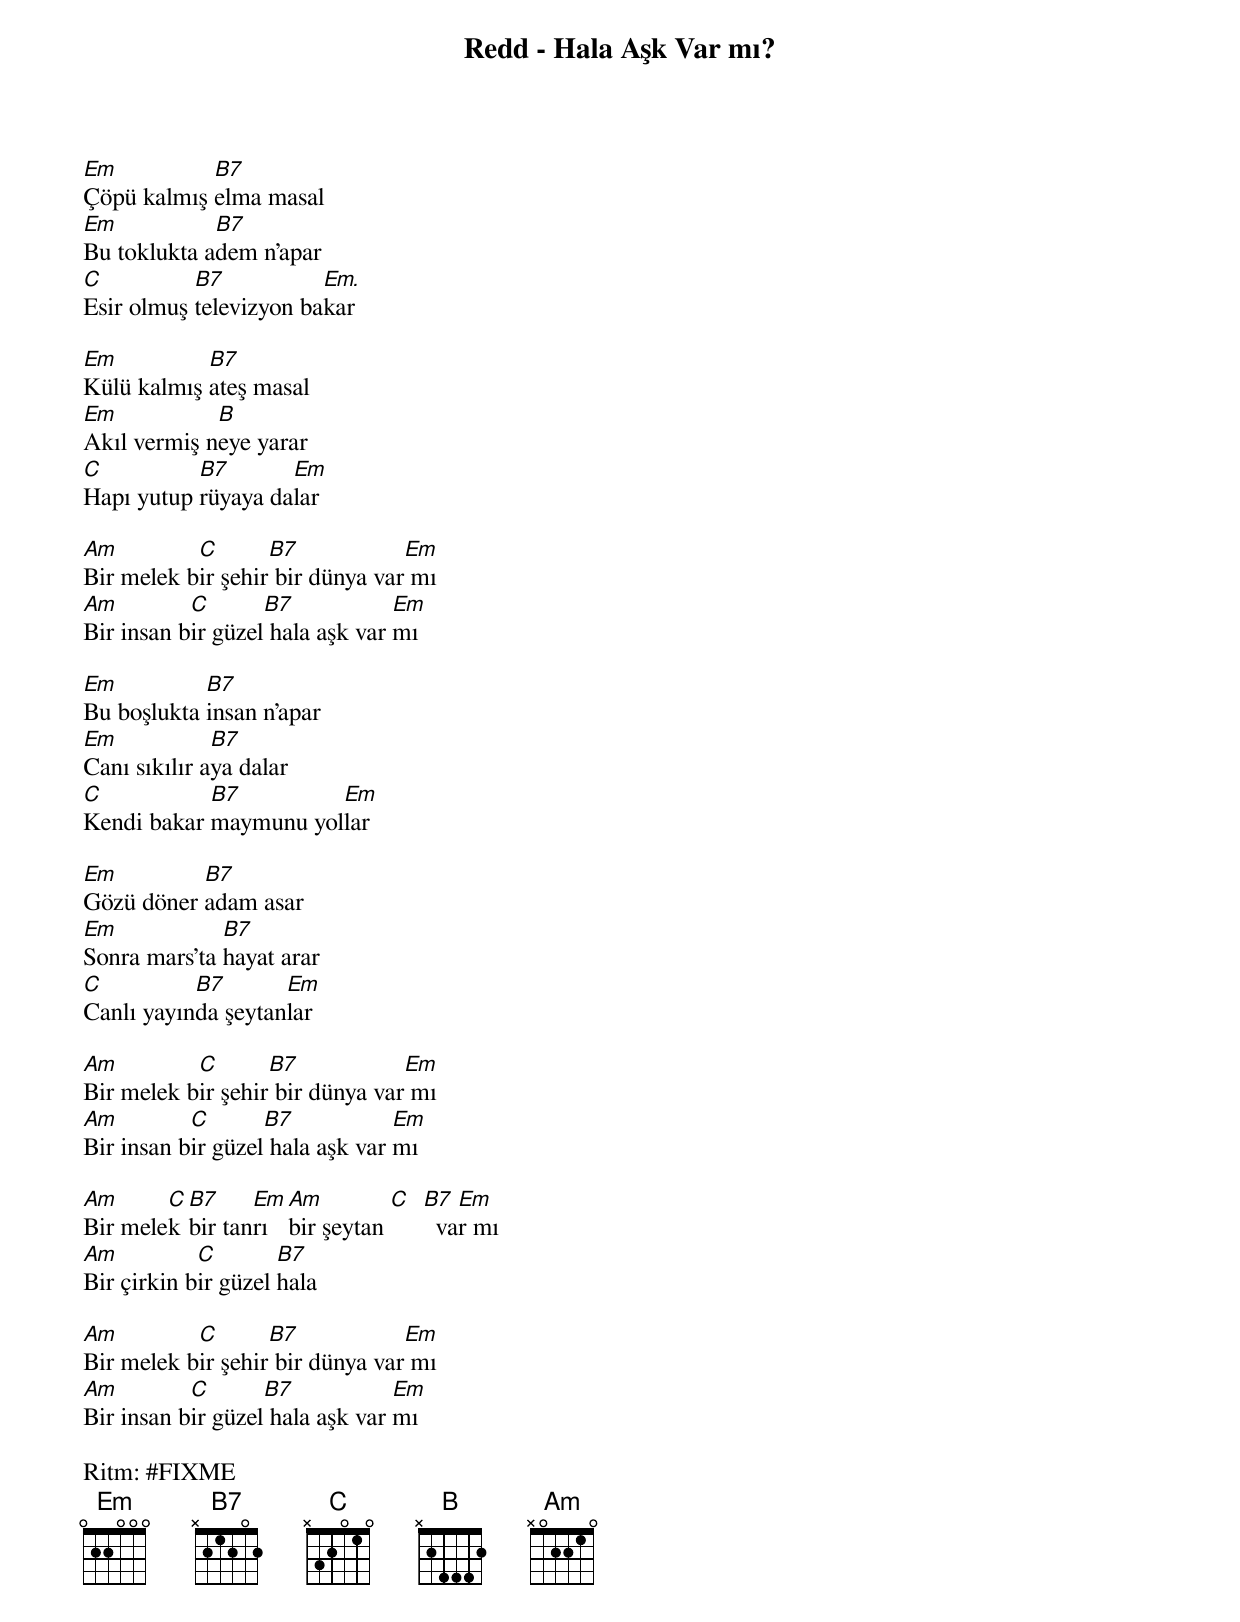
Redd - Hala Aşk Var mı?

Em          B7
Çöpü kalmış elma masal
Em           B7
Bu toklukta adem n'apar
C          B7           Em.
Esir olmuş televizyon bakar

Em          B7
Külü kalmış ateş masal
Em           B
Akıl vermiş neye yarar
C          B7       Em
Hapı yutup rüyaya dalar

Am         C       B7            Em
Bir melek bir şehir bir dünya var mı
Am         C       B7            Em
Bir insan bir güzel hala aşk var mı

Em          B7
Bu boşlukta insan n'apar
Em            B7
Canı sıkılır aya dalar
C           B7         Em
Kendi bakar maymunu yollar

Em         B7
Gözü döner adam asar
Em            B7
Sonra mars'ta hayat arar
C          B7       Em
Canlı yayında şeytanlar

Am         C       B7            Em
Bir melek bir şehir bir dünya var mı
Am         C       B7            Em
Bir insan bir güzel hala aşk var mı

Am      C B7     Em Am         C B7  Em
Bir melek bir tanrı bir şeytan     var mı
Am          C        B7
Bir çirkin bir güzel hala

Am         C       B7            Em
Bir melek bir şehir bir dünya var mı
Am         C       B7            Em
Bir insan bir güzel hala aşk var mı

Ritm: #FIXME
